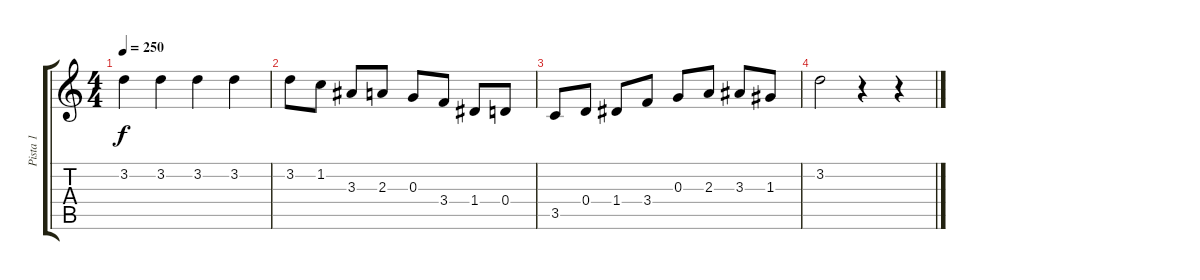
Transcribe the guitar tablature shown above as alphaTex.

\track ("Pista 1" "Pista 1") {instrument acousticguitarsteel}
\staff {score tabs}
\tuning (E4 B3 G3 D3 A2 E2) {hide}
\ts (4 4)
\tempo 250
\clef g2
\ks c
3.2.4{dy f} 3.2.4 3.2.4 3.2.4 |
3.2.8 1.2.8 3.3.8 2.3.8 0.3.8 3.4.8 1.4.8 0.4.8 |
3.5.8 0.4.8 1.4.8 3.4.8 0.3.8 2.3.8 3.3.8 1.3.8 |
3.2.2 r.4 r.4
